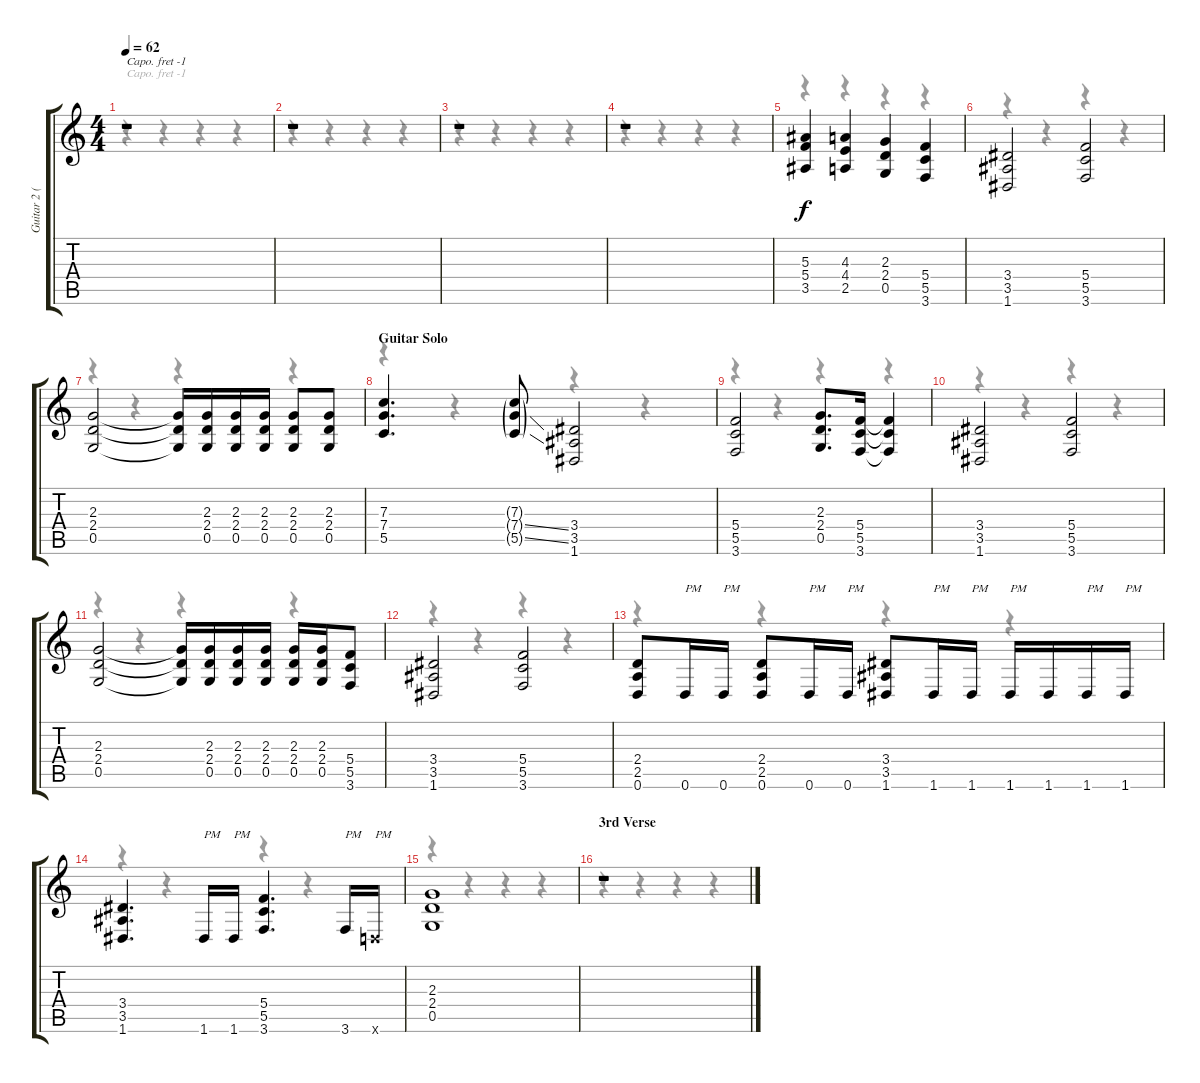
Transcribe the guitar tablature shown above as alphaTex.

\track ("Guitar 2 (Izzy)" "Guitar 2 (") {instrument distortionguitar}
\staff {score tabs}
\capo -1
\tuning (Eb4 Bb3 Gb3 Db3 Ab2 Eb2) {hide}
\voice
\ts (4 4)
\tempo 62
\clef g2
\ks c
r.1{dy f} |
r.1 |
r.1 |
r.1 |
(5.3 5.4 3.5).4 (4.3 4.4 2.5).4 (2.3 2.4 0.5).4 (5.4 5.5 3.6).4 |
(3.4 3.5 1.6).2 (5.4 5.5 3.6).2 |
(2.3 2.4 0.5).2 (2.3{t} 2.4{t} 0.5{t}).16 (2.3 2.4 0.5).16 (2.3 2.4 0.5).16 (2.3 2.4 0.5).16 (2.3 2.4 0.5).8 (2.3 2.4 0.5).8 |
\section ("" "Guitar Solo")
(7.3 7.4 5.5).4{d} (7.3{g} 7.4{ss g} 5.5{ss g}).8 (3.4 3.5 1.6).2 |
(5.4 5.5 3.6).2 (2.3 2.4 0.5).8{d} (5.4 5.5 3.6).16 (5.4{t} 5.5{t} 3.6{t}).4 |
(3.4 3.5 1.6).2 (5.4 5.5 3.6).2 |
(2.3 2.4 0.5).2 (2.3{t} 2.4{t} 0.5{t}).16 (2.3 2.4 0.5).16 (2.3 2.4 0.5).16 (2.3 2.4 0.5).16 (2.3 2.4 0.5).16 (2.3 2.4 0.5).16 (5.4 5.5 3.6).8 |
(3.4 3.5 1.6).2 (5.4 5.5 3.6).2 |
(2.4 2.5 0.6).8 0.6.16{txt "PM"} 0.6.16{txt "PM"} (2.4 2.5 0.6).8 0.6.16{txt "PM"} 0.6.16{txt "PM"} (3.4 3.5 1.6).8 1.6.16{txt "PM"} 1.6.16{txt "PM"} 1.6.16{txt "PM"} 1.6.16 1.6.16{txt "PM"} 1.6.16{txt "PM"} |
(3.4 3.5 1.6).4{d} 1.6.16{txt "PM"} 1.6.16{txt "PM"} (5.4 5.5 3.6).4{d} 3.6.16{txt "PM"} 0.6{x}.16{txt "PM"} |
(2.3 2.4 0.5).1 |
\section ("" "3rd Verse")
r.1
\voice
\clef g2
\ottava regular
\simile none
\ks c
r.4{dy f} r.4 r.4 r.4 |
r.4 r.4 r.4 r.4 |
r.4 r.4 r.4 r.4 |
r.4 r.4 r.4 r.4 |
r.4 r.4 r.4 r.4 |
r.4 r.4 r.4 r.4 |
r.4 r.4 r.4 r.4 |
r.4 r.4 r.4 r.4 |
r.4 r.4 r.4 r.4 |
r.4 r.4 r.4 r.4 |
r.4 r.4 r.4 r.4 |
r.4 r.4 r.4 r.4 |
r.4 r.4 r.4 r.4 |
r.4 r.4 r.4 r.4 |
r.4 r.4 r.4 r.4 |
r.4 r.4 r.4 r.4
